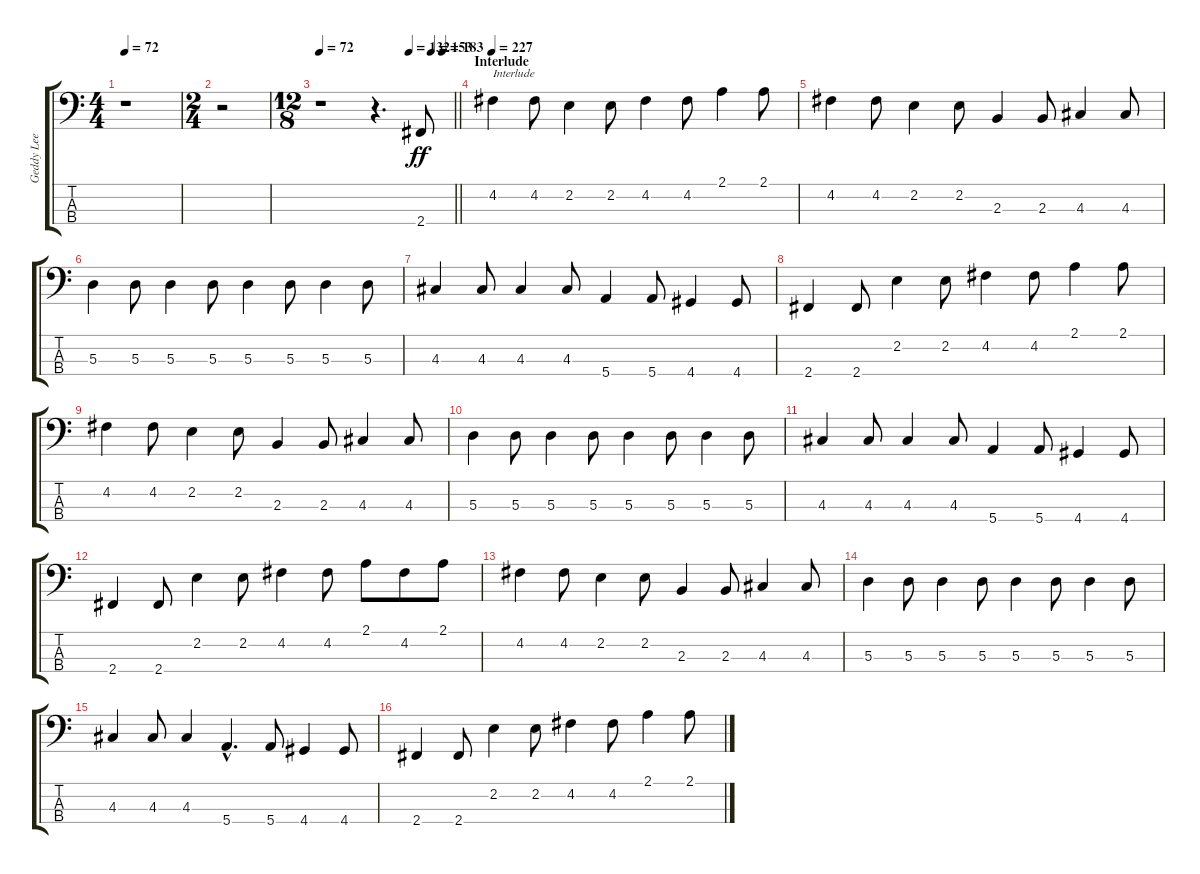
\track ("Geddy Lee" "Geddy Lee") {instrument electricbasspick}
\staff {score tabs}
\tuning (G2 D2 A1 E1) {hide}
\ts (4 4)
\tempo 72
\clef f4
\ks c
r.1{dy ff} |
\ts (2 4)
r.2 |
\ts (12 8)
\tempo 72
\tempo (132 0.6666666666666666)
\tempo (153 0.8333333333333334)
\tempo (183 0.9166666666666666)
\barLineRight lightlight
r.1 r.4{d} 2.4.8 |
\section ("" "Interlude")
\tempo 227
4.2.4{txt "Interlude"} 4.2.8 2.2.4 2.2.8 4.2.4 4.2.8 2.1.4 2.1.8 |
4.2.4 4.2.8 2.2.4 2.2.8 2.3.4 2.3.8 4.3.4 4.3.8 |
5.3.4 5.3.8 5.3.4 5.3.8 5.3.4 5.3.8 5.3.4 5.3.8 |
4.3.4 4.3.8 4.3.4 4.3.8 5.4.4 5.4.8 4.4.4 4.4.8 |
2.4.4 2.4.8 2.2.4 2.2.8 4.2.4 4.2.8 2.1.4 2.1.8 |
4.2.4 4.2.8 2.2.4 2.2.8 2.3.4 2.3.8 4.3.4 4.3.8 |
5.3.4 5.3.8 5.3.4 5.3.8 5.3.4 5.3.8 5.3.4 5.3.8 |
4.3.4 4.3.8 4.3.4 4.3.8 5.4.4 5.4.8 4.4.4 4.4.8 |
2.4.4 2.4.8 2.2.4 2.2.8 4.2.4 4.2.8 2.1.8 4.2.8 2.1.8 |
4.2.4 4.2.8 2.2.4 2.2.8 2.3.4 2.3.8 4.3.4 4.3.8 |
5.3.4 5.3.8 5.3.4 5.3.8 5.3.4 5.3.8 5.3.4 5.3.8 |
4.3.4 4.3.8 4.3.4 5.4{hac}.4{d} 5.4.8 4.4.4 4.4.8 |
2.4.4 2.4.8 2.2.4 2.2.8 4.2.4 4.2.8 2.1.4 2.1.8
